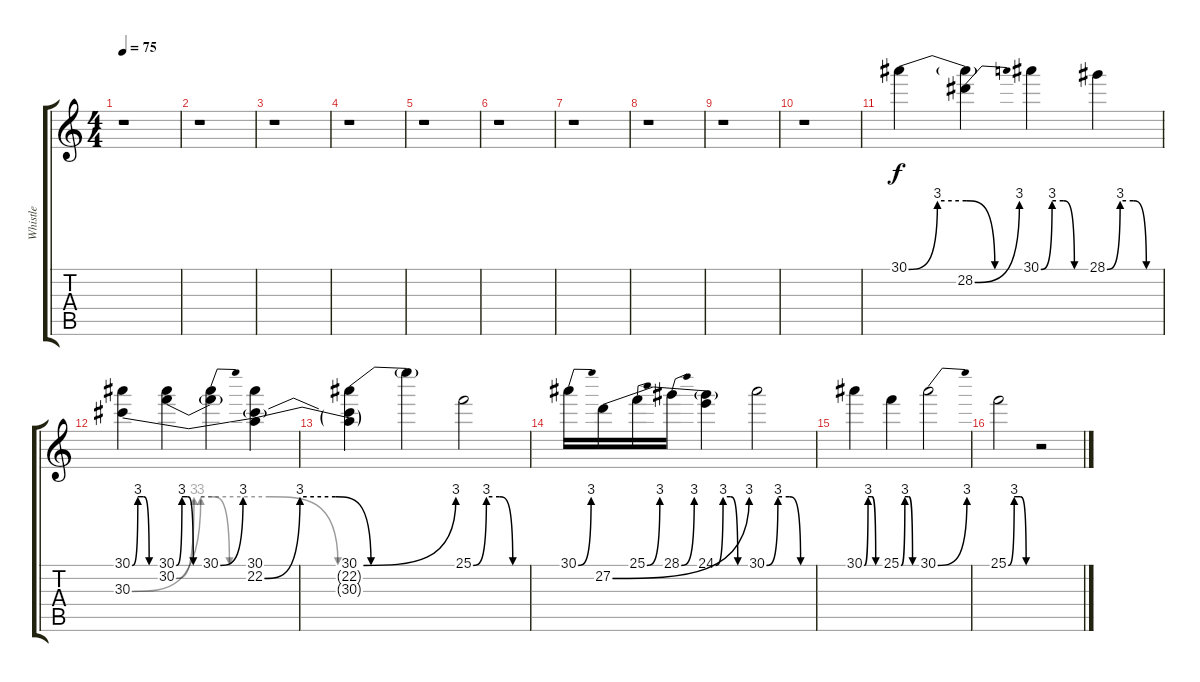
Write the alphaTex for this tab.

\track ("Whistle" "Whistle") {instrument whistle}
\staff {score tabs}
\tuning (E4 B3 G3 D3 A2 E2) {hide}
\ts (4 4)
\tempo 75
\clef g2
\ks c
r.1{dy f} |
r.1 |
r.1 |
r.1 |
r.1 |
r.1 |
r.1 |
r.1 |
r.1 |
r.1{volume 0} |
30.1{be (custom 0 0 15 12 30 12 45 0 60 0)}.4{volume 7} (30.1{t} 28.2{be (bend 0 0 60 12)}).4 30.1{be (custom 0 0 15 12 30 12 45 0 60 0)}.4 28.1{be (custom 0 0 15 12 30 12 45 0 60 0)}.4 |
(30.1{be (custom 0 0 15 12 30 12 45 0 60 0)} 30.3{be (custom 0 0 15 12 30 12 45 0 60 0)}).4 (30.1{be (custom 0 0 15 12 30 12 45 0 60 0)} 30.2{be (custom 0 0 15 12 30 12 45 0 60 0)}).4 (30.1{be (bend 0 0 60 12)} 30.2{t}).4 (30.1 22.2{be (custom 0 0 15 12 30 12 45 0 60 0)} 30.3{t}).4 |
(30.1{be (bend 0 0 60 12)} 22.2{t} 30.3{t}).4 30.1{t}.4 25.1{be (custom 0 0 15 12 30 12 45 0 60 0)}.2 |
30.1{be (bend 0 0 60 12)}.16 27.2{be (bend 0 0 60 12)}.16 25.1{be (bend 0 0 60 12)}.16 28.1{be (bend 0 0 60 12)}.16 (24.1{be (custom 0 0 15 12 30 12 45 0 60 0)} 27.2{t}).4 30.1{be (custom 0 0 15 12 30 12 45 0 60 0)}.2 |
30.1{be (custom 0 0 15 12 30 12 45 0 60 0)}.4 25.1{be (custom 0 0 15 12 30 12 45 0 60 0)}.4 30.1{be (bend 0 0 60 12)}.2 |
25.1{be (custom 0 0 15 12 30 12 45 0 60 0)}.2 r.2
